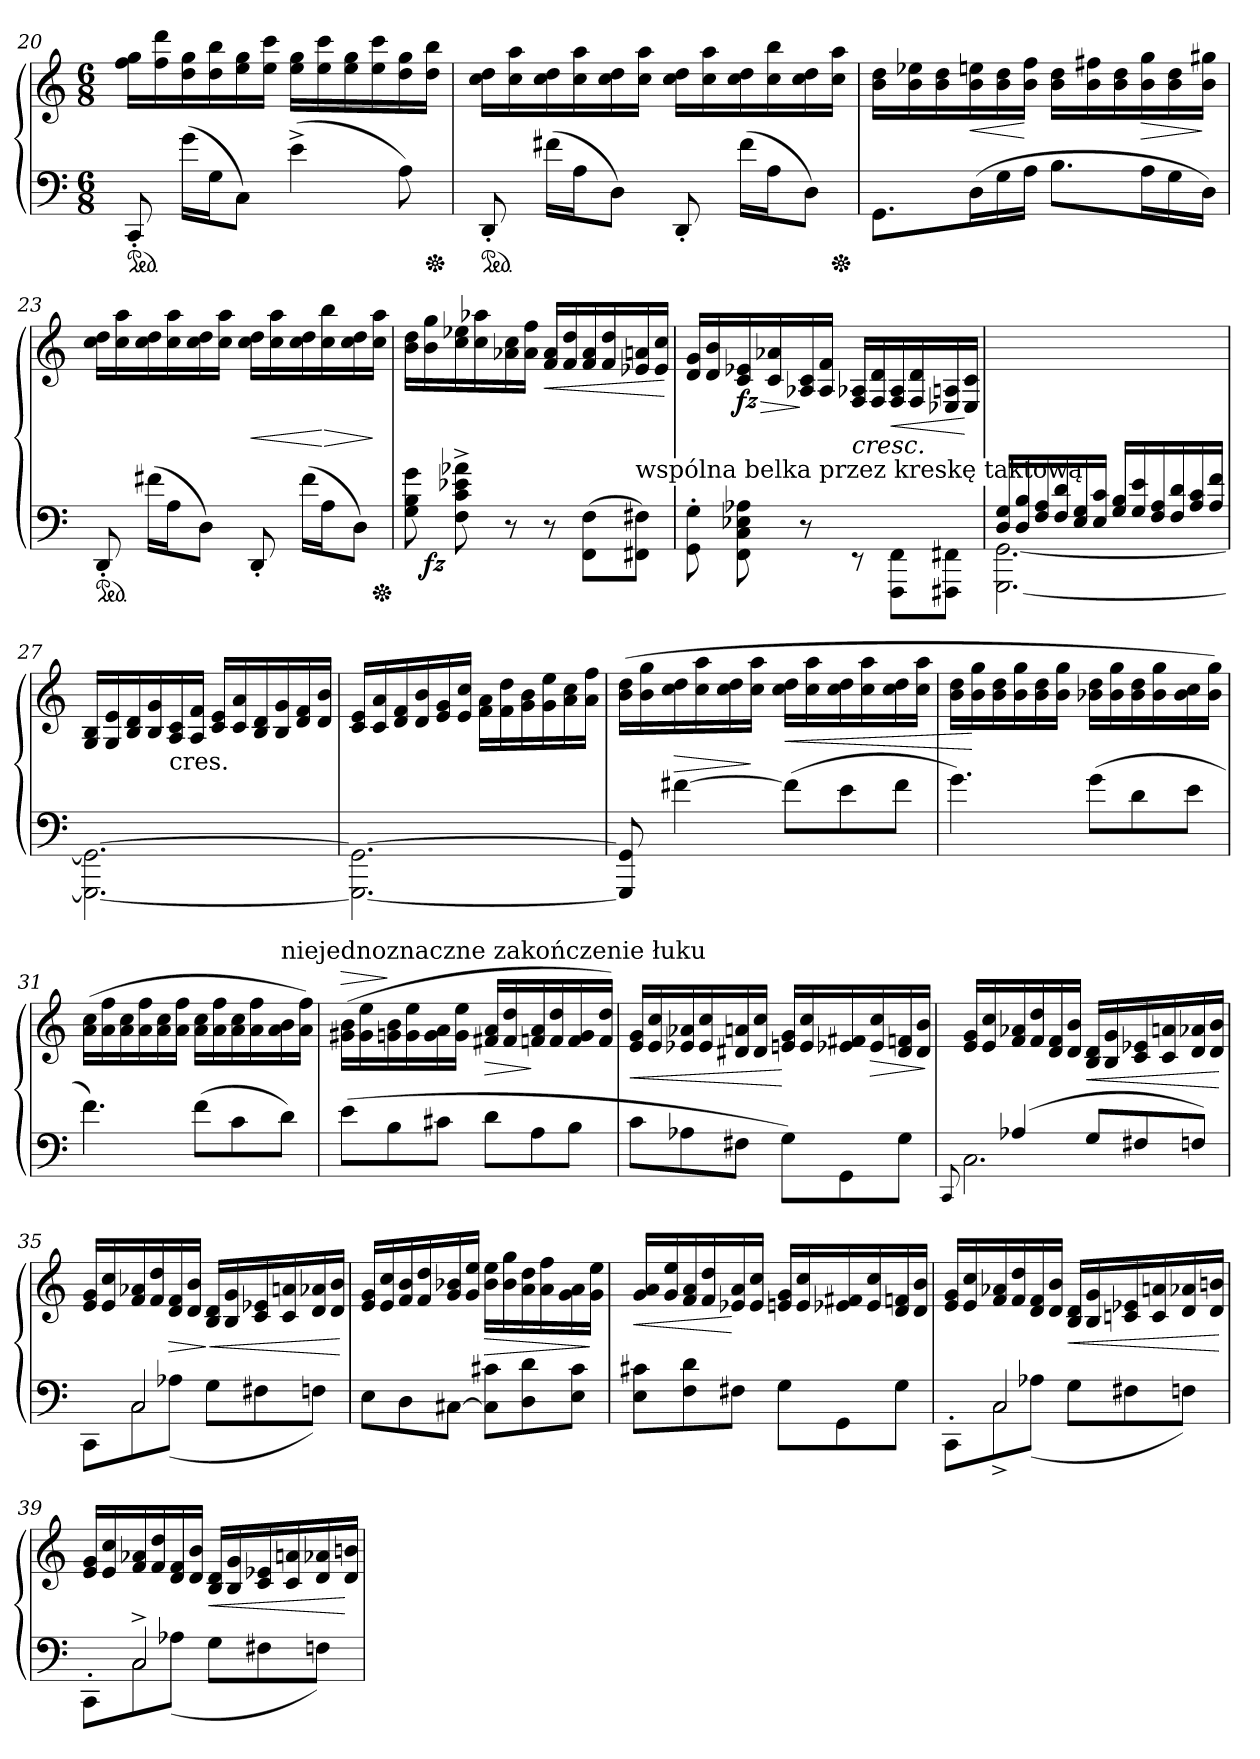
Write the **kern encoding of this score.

**kern	**kern	**dynam
*part1	*part1	*part1
*staff2	*staff1	*staff1/2
*clefF4	*clefG2	*
*k[]	*k[]	*
*M6/8	*M6/8	*
*ped	*	*
=20	=20	=20
8CC'	16ff 16ggLL	.
.	16ff 16ddd	.
(>16gLL	16dd 16gg	.
16GJ	16dd 16bb	.
8CJ)	16ee 16gg	.
.	16ee 16cccJJ	.
(>4e^	16ee 16ggLL	.
.	16ee 16ccc	.
.	16ee 16gg	.
.	16ee 16ccc	.
8A)	16dd 16gg	.
*Xped	*	*
.	16dd 16bbJJ	.
=21	=21	=21
*ped	*	*
8DD'	16cc 16ddLL	.
.	16cc 16aa	.
(>16f#XLL	16cc 16dd	.
16AJ	16cc 16aa	.
8DJ)	16cc 16dd	.
.	16cc 16aaJJ	.
8DD'	16cc 16ddLL	.
.	16cc 16aa	.
(>16f#LL	16cc 16dd	.
16AJ	16cc 16bb	.
8DJ)	16cc 16dd	.
*Xped	*	*
.	16cc 16aaJJ	.
=22	=22	=22
8.GGL	16b 16ddLL	.
.	16b 16ee-X	.
.	16b 16dd	.
!	!	!LO:HP:b
(>16DL	16b 16een	< <
16G	16b 16dd	.
16AJJ	16b 16ffJJ	[
8.BL	16b 16ddLL	.
.	16b 16ff#X	.
.	16b 16dd	.
!	!	!LO:HP:b
16AL	16b 16gg	>
16G	16b 16dd	.
16DJJ)	16b 16gg#XJJ	[ ]
=23	=23	=23
*ped	*	*
8DD'	16cc 16ddLL	.
.	16cc 16aa	.
(>16f#XLL	16cc 16dd	.
16AJ	16cc 16aa	.
8DJ)	16cc 16dd	.
.	16cc 16aaJJ	.
8DD'	16cc 16ddLL	<
.	16cc 16aa	.
(>16f#LL	16cc 16dd	.
16AJ	16cc 16bb	[ >
8DJ)	16cc 16dd	.
*Xped	*	*
.	16cc 16aaJJ	]
=24	=24	=24
*^	*	*
8G 8B 8g	16ryy	16b 16ddLL	.
!	!	!	!LO:DY:b=2
.	2ryy	16b 16gg	fz
8F^< 8c^< 8e-X^< 8a-X^<	.	16cc 16ee-X	.
.	.	16cc 16aa-X	.
8r	.	16a-X 16cc	.
.	.	16a- 16ffJJ	.
8r	.	16f 16a-LL	<
.	.	16f 16dd	.
(>8FF\ 8F\L	.	16f 16a-	.
.	8.ryy	16f 16dd	.
!LO:TX:a:t=wspólna belka przez kreskę taktową	!	!	!
8FF#X 8F#XJ)	.	16e-X 16an	.
.	.	16e- 16ccJJ	.
.	.	.	[
*v	*v	*	*
=25	=25	=25
8GG'\ 8G'\	16d 16gLL	.
.	16d 16b	.
8FF\ 8C\ 8E-X\ 8A-X\	16c 16e-X	> fz
.	16c 16a-X	.
8r	16A-X 16c	]
.	16A- 16fJJ	.
8rEE	16F/ 16A-X/LL	<
.	16F/ 16d/	.
!	!	!LO:HP:b
8FFF\ 8FF\L	16F/ 16A-/	<
.	16F/ 16d/	.
8FFF#X\ 8FF#X\J	16E-X/ 16An/	.
.	16E-/ 16c/JJ	[
.	.	[
=26	=26	=26
*^	*	*
16D 16GLL	[2.GGG [<2.GG	2.ryy	.
16D 16B	.	.	.
16F 16A	.	.	.
16F 16d	.	.	.
16E 16G	.	.	.
16E 16cJJ	.	.	.
16G 16BLL	.	.	.
16G 16e	.	.	.
16F 16A	.	.	.
16F 16d	.	.	.
16A 16c	.	.	.
16A 16fJJ	.	.	.
*v	*v	*	*
=27	=27	=27
2.GGG_\ 2.GG_<\	16G/ 16B/LL	.
.	16G/ 16e/	.
.	16B/ 16d/	.
.	16B 16g	.
!	!LO:TX:c:t=cres.	!
.	16A 16c	.
.	16A 16fJJ	.
.	16c 16eLL	.
.	16c 16a	.
.	16B 16d	.
.	16B 16g	.
.	16d 16f	.
.	16d 16bJJ	.
=28	=28	=28
2.GGG_\ 2.GG_\	16c 16eLL	.
.	16c 16a	.
.	16d 16f	.
.	16d 16b	.
.	16e 16g	.
.	16e 16ccJJ	.
.	16f\ 16a\LL	.
.	16f 16dd	.
.	16g 16b	.
.	16g 16ee	.
.	16a 16cc	.
.	16a 16ffJJ	.
=29	=29	=29
8GGG] 8GG]	(16b 16ddLL	.
.	16b 16gg	.
[4f#X	16cc 16dd	>
.	16cc 16aa	.
.	16cc 16dd	.
.	16cc 16aaJJ	]
!	!	!LO:HP:b
(>8f#L]	16cc 16ddLL	<
.	16cc 16aa	.
8e	16cc 16dd	.
.	16cc 16aa	.
8f#J	16cc 16dd	.
.	16cc 16aaJJ	.
=30	=30	=30
4.g)	16b 16ddLL	.
.	16b 16gg	[
.	16b 16dd	.
.	16b 16gg	.
.	16b 16dd	.
.	16b 16ggJJ	.
(>8gL	16b-X 16ddLL	.
.	16b- 16gg	.
8d	16b- 16dd	.
.	16b- 16gg	.
8eJ	16b- 16cc	.
.	16b- 16ggJJ)	.
=31	=31	=31
4.f)	(>16a 16ccLL	.
.	16a 16ff	.
.	16a 16cc	.
.	16a 16ff	.
.	16a 16cc	.
.	16a 16ffJJ	.
(>8fL	16a 16ccLL	.
.	16a 16ff	.
8c	16a 16cc	.
.	16a 16ff	.
!	!LO:TX:a:t=niejednoznaczne zakończenie łuku	!
8dJ)	16a 16b	.
.	16a 16ffJJ)	.
=32	=32	=32
!	!	!LO:HP:a
(>8eL	(>16g#X\ 16b\LL	>
.	16g# 16ee	.
8B	16gn 16b	]
.	16g 16ee	.
8c#XJ	16g 16a	.
.	16g 16eeJJ	.
!	!	!LO:HP:b
8dL	16f#X/ 16a/LL	>
.	16f# 16dd	.
8A	16fn 16a	]
.	16f 16dd	.
8BJ	16f 16g	.
.	16f 16ddJJ)	.
=33	=33	=33
*^	*	*
!	!	!	!LO:HP:b
4.rgyy	8cL	16e 16gLL	<
.	.	16e 16cc	.
.	8A-X	16e-X 16a-X	.
.	.	16e- 16cc	.
.	8F#XJ	16d#X 16an	.
.	.	16d# 16ccJJ	.
4Gyy	8GL)	16en 16gLL	[
.	.	16e 16cc	.
.	8GG	16e-X 16f#X	.
!	!	!	!LO:HP:b
.	.	16e- 16cc	>
8rgyy	8GJ	16d# 16fn	.
.	.	16d# 16bJJ	.
*v	*v	*	*
.	.	]
=34	=34	=34
*^	*	*
.	8qqCC/	.	.
8rcyy	2.C\	16e 16gLL	.
.	.	16e 16cc	.
(4A-X/	.	16f 16a-X	.
.	.	16f 16dd	.
.	.	16d 16f	.
.	.	16d 16bJJ	.
!	!	!	!LO:HP:b
8G/L	.	16B 16dLL	<
.	.	16B 16g	.
8F#X	.	16c 16e-X	.
.	.	16c 16an	.
8FnJ)	.	16d 16a-X	.
.	.	16d 16bJJ	.
*v	*v	*	*
.	.	[
=35	=35	=35
*^	*	*
8rcyy	8CC	16e 16gLL	.
.	.	16e 16cc	.
!	!LO:N:vis=2	!	!
2C	8C	16f 16a-X	.
.	.	16f 16dd	.
!	!	!	!LO:HP:b
.	(>8A-XJ	16d 16f	>
.	.	16d 16bJJ	.
!	!	!	!LO:HP:n=1:b
.	8GL	16B 16dLL	] <
.	.	16B 16g	.
.	8F#X	16c 16e-X	.
.	.	16c 16an	.
8reyy	8FnJ)	16d 16a-X	.
.	.	16d 16bJJ	.
*v	*v	*	*
.	.	[
=36	=36	=36
8EL	16e 16gLL	.
.	16e 16cc	.
8D	16f 16b	.
.	16f 16dd	.
[8C#XJ	16g 16b-X	.
.	16g 16eeJJ	.
!	!	!LO:HP:b
8C#] 8c#XL	16b- 16eeLL	>
.	16b- 16gg	.
8D 8d	16a 16dd	.
.	16a 16ff	.
8E 8c#J	16g 16a	.
.	16g 16eeJJ	]
=37	=37	=37
*^	*	*
!	!	!	!LO:HP:b
!	!	!	!LO:HP:n=1:b
4.reyy	8E 8c#XL	16g 16aLL	< >
.	.	16g 16ee	.
.	8F 8d	16f 16a	.
.	.	16f 16dd	.
.	8F#XJ	16e-X 16a	[
.	.	16e- 16ccJJ	]
4Gyy	8GL	16en 16gLL	.
.	.	16e 16cc	.
.	8GG	16e-X 16f#X	.
.	.	16e- 16cc	.
8reyy	8GJ	16d 16fn	.
.	.	16d 16bJJ	.
=38	=38	=38	=38
8rcyy	8CC'	16e 16gLL	.
.	.	16e 16cc	.
!	!LO:N:vis=2	!	!
2C	8C^>	16f 16a-X	.
.	.	16f 16dd	.
.	(>8A-XJ	16d 16f	.
.	.	16d 16bJJ	.
!	!	!	!LO:HP:b
.	8GL	16B 16dLL	<
.	.	16B 16g	.
.	8F#X	16cn 16e-X	.
.	.	16c 16an	.
8reyy	8FnJ)	16d 16a-X	.
.	.	16d 16bnJJ	.
*v	*v	*	*
.	.	[
=39	=39	=39
*^	*	*
8rAyy	8CC'	16e 16gLL	.
.	.	16e 16cc	.
!	!LO:N:vis=2	!	!
2C^	8C	16f 16a-X	.
.	.	16f 16dd	.
.	(>8A-XJ	16d 16f	.
.	.	16d 16bJJ	.
!	!	!	!LO:HP:b
.	8GL	16B 16dLL	<
.	.	16B 16g	.
.	8F#X	16c 16e-X	.
.	.	16c 16an	.
8reyy	8FnJ)	16d 16a-X	.
.	.	16d 16bnJJ	[
*v	*v	*	*
=	=	=
*-	*-	*-
